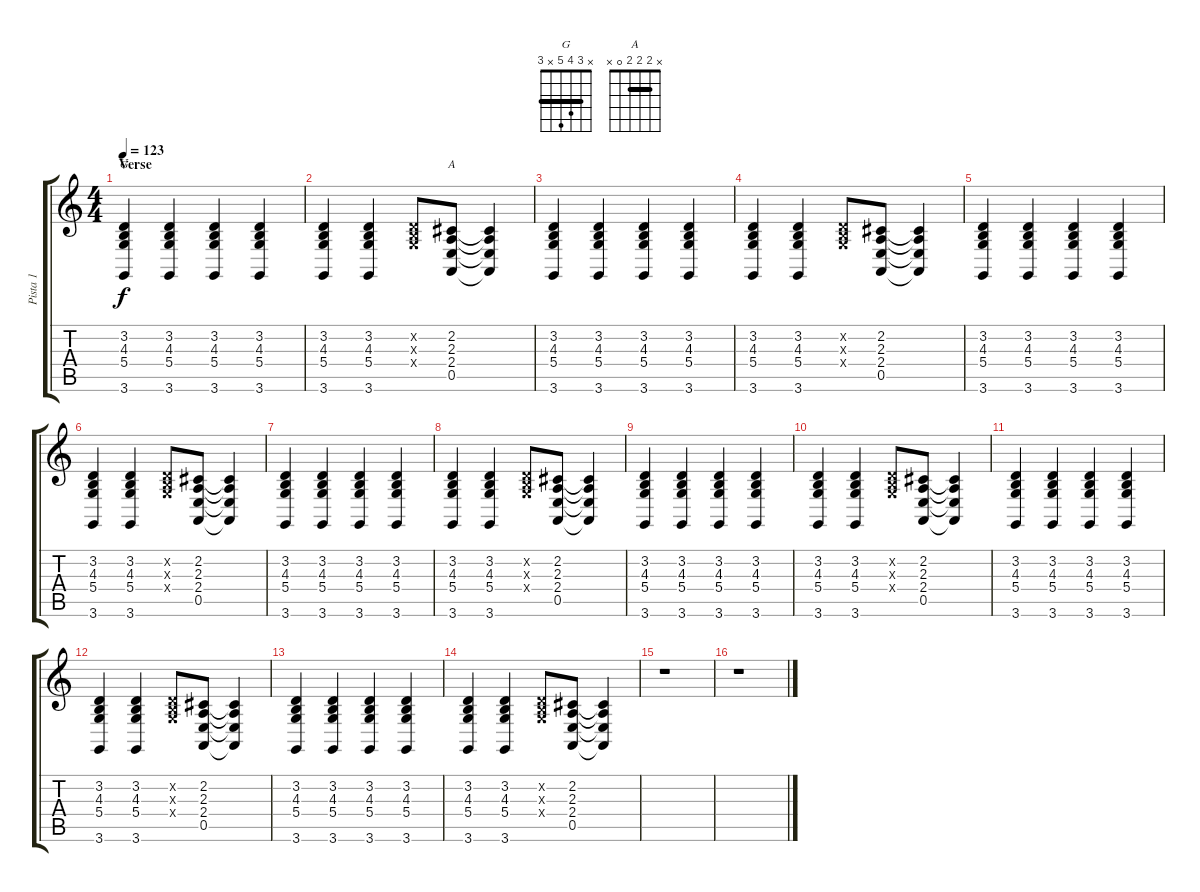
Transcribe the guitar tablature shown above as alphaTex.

\track ("Pista 1" "Pista 1") {instrument stringensemble1}
\staff {score tabs}
\tuning (E4 B3 G3 D3 A2 E2) {hide}
\chord ("G" x 3 4 5 x 3) {barre 3}
\chord ("A" x 2 2 2 0 x) {barre 2}
\ts (4 4)
\section ("" "Verse")
\tempo 123
\clef g2
\ks c
(3.2 4.3 5.4 3.6).4{ch "G" dy f} (3.2 4.3 5.4 3.6).4 (3.2 4.3 5.4 3.6).4 (3.2 4.3 5.4 3.6).4 |
(3.2 4.3 5.4 3.6).4 (3.2 4.3 5.4 3.6).4 (3.2{x} 4.3{x} 5.4{x}).8 (2.2 2.3 2.4 0.5).8{ch "A"} (2.2{t} 2.3{t} 2.4{t} 0.5{t}).4 |
(3.2 4.3 5.4 3.6).4 (3.2 4.3 5.4 3.6).4 (3.2 4.3 5.4 3.6).4 (3.2 4.3 5.4 3.6).4 |
(3.2 4.3 5.4 3.6).4 (3.2 4.3 5.4 3.6).4 (3.2{x} 4.3{x} 5.4{x}).8 (2.2 2.3 2.4 0.5).8 (2.2{t} 2.3{t} 2.4{t} 0.5{t}).4 |
(3.2 4.3 5.4 3.6).4 (3.2 4.3 5.4 3.6).4 (3.2 4.3 5.4 3.6).4 (3.2 4.3 5.4 3.6).4 |
(3.2 4.3 5.4 3.6).4 (3.2 4.3 5.4 3.6).4 (3.2{x} 4.3{x} 5.4{x}).8 (2.2 2.3 2.4 0.5).8 (2.2{t} 2.3{t} 2.4{t} 0.5{t}).4 |
(3.2 4.3 5.4 3.6).4 (3.2 4.3 5.4 3.6).4 (3.2 4.3 5.4 3.6).4 (3.2 4.3 5.4 3.6).4 |
(3.2 4.3 5.4 3.6).4 (3.2 4.3 5.4 3.6).4 (3.2{x} 4.3{x} 5.4{x}).8 (2.2 2.3 2.4 0.5).8 (2.2{t} 2.3{t} 2.4{t} 0.5{t}).4 |
(3.2 4.3 5.4 3.6).4 (3.2 4.3 5.4 3.6).4 (3.2 4.3 5.4 3.6).4 (3.2 4.3 5.4 3.6).4 |
(3.2 4.3 5.4 3.6).4 (3.2 4.3 5.4 3.6).4 (3.2{x} 4.3{x} 5.4{x}).8 (2.2 2.3 2.4 0.5).8 (2.2{t} 2.3{t} 2.4{t} 0.5{t}).4 |
(3.2 4.3 5.4 3.6).4 (3.2 4.3 5.4 3.6).4 (3.2 4.3 5.4 3.6).4 (3.2 4.3 5.4 3.6).4 |
(3.2 4.3 5.4 3.6).4 (3.2 4.3 5.4 3.6).4 (3.2{x} 4.3{x} 5.4{x}).8 (2.2 2.3 2.4 0.5).8 (2.2{t} 2.3{t} 2.4{t} 0.5{t}).4 |
(3.2 4.3 5.4 3.6).4 (3.2 4.3 5.4 3.6).4 (3.2 4.3 5.4 3.6).4 (3.2 4.3 5.4 3.6).4 |
(3.2 4.3 5.4 3.6).4 (3.2 4.3 5.4 3.6).4 (3.2{x} 4.3{x} 5.4{x}).8 (2.2 2.3 2.4 0.5).8 (2.2{t} 2.3{t} 2.4{t} 0.5{t}).4 |
r.1 |
r.1
